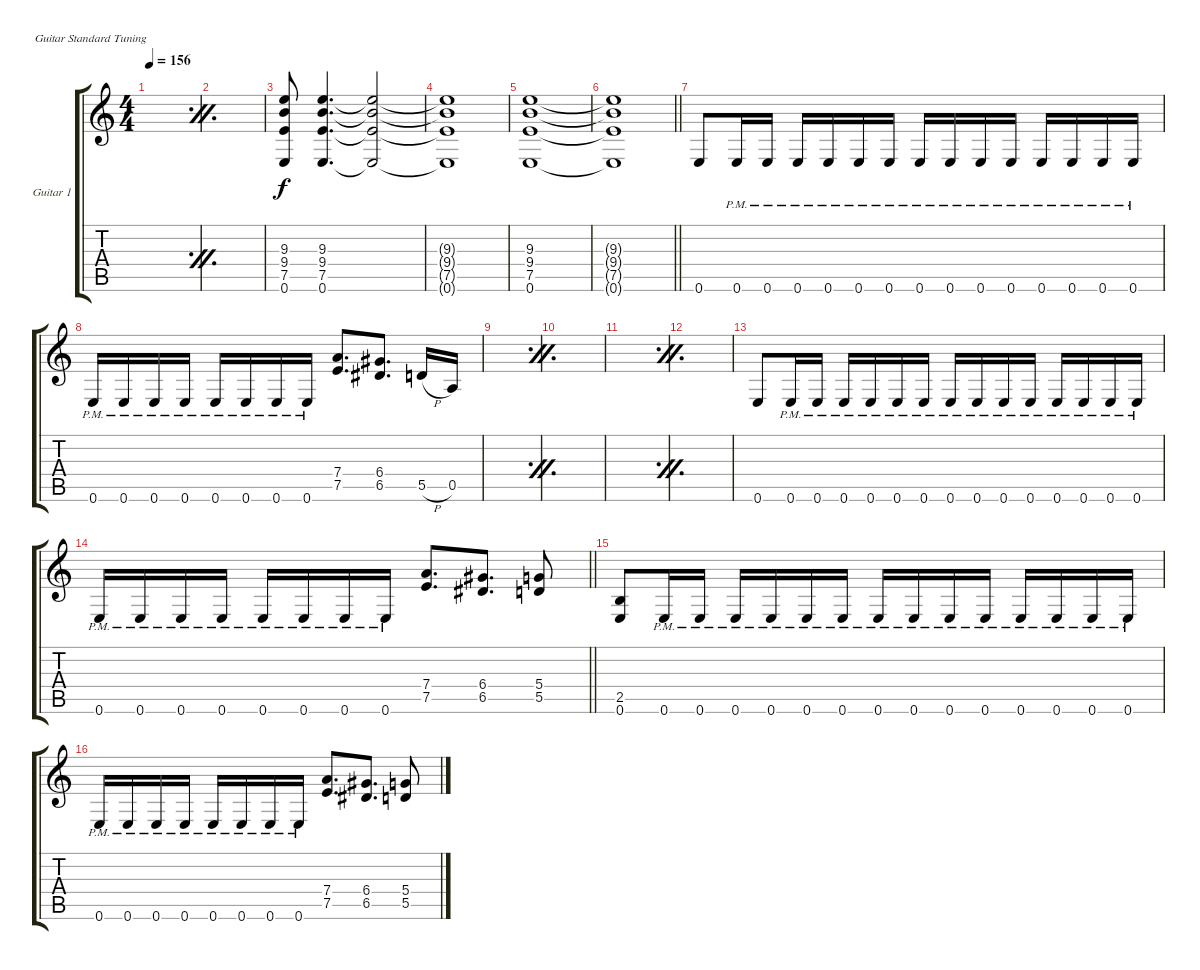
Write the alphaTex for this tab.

\bracketExtendMode groupsimilarinstruments
\firstSystemTrackNameOrientation horizontal
\otherSystemsTrackNameOrientation horizontal
\track ("Guitar 1" "Guitar 1") {instrument overdrivenguitar}
\staff {score tabs}
\tuning (E4 B3 G3 D3 A2 E2)
\ts (4 4)
\tempo 156
\clef g2
\simile firstofdouble
\ks c
|
\simile secondofdouble
|
(9.3 9.4 7.5 0.6).8 (9.3 9.4 7.5 0.6).4{d} (9.3{t} 9.4{t} 7.5{t} 0.6{t}).2 |
(9.3{t} 9.4{t} 7.5{t} 0.6{t}).1 |
(9.3 9.4 7.5 0.6).1 |
\barLineRight lightlight
(9.3{t} 9.4{t} 7.5{t} 0.6{t}).1 |
0.6.8 0.6{pm}.16 0.6{pm}.16 0.6{pm}.16 0.6{pm}.16 0.6{pm}.16 0.6{pm}.16 0.6{pm}.16 0.6{pm}.16 0.6{pm}.16 0.6{pm}.16 0.6{pm}.16 0.6{pm}.16 0.6{pm}.16 0.6{pm}.16 |
0.6{pm}.16 0.6{pm}.16 0.6{pm}.16 0.6{pm}.16 0.6{pm}.16 0.6{pm}.16 0.6{pm}.16 0.6{pm}.16 (7.4 7.5).8{d} (6.4 6.5).8{d} 5.5{h}.16 0.5.16 |
\simile firstofdouble
|
\simile secondofdouble
|
\simile firstofdouble
|
\simile secondofdouble
|
\simile none
0.6.8 0.6{pm}.16 0.6{pm}.16 0.6{pm}.16 0.6{pm}.16 0.6{pm}.16 0.6{pm}.16 0.6{pm}.16 0.6{pm}.16 0.6{pm}.16 0.6{pm}.16 0.6{pm}.16 0.6{pm}.16 0.6{pm}.16 0.6{pm}.16 |
\barLineRight lightlight
0.6{pm}.16 0.6{pm}.16 0.6{pm}.16 0.6{pm}.16 0.6{pm}.16 0.6{pm}.16 0.6{pm}.16 0.6{pm}.16 (7.4 7.5).8{d} (6.4 6.5).8{d} (5.4 5.5).8 |
(2.5 0.6).8 0.6{pm}.16 0.6{pm}.16 0.6{pm}.16 0.6{pm}.16 0.6{pm}.16 0.6{pm}.16 0.6{pm}.16 0.6{pm}.16 0.6{pm}.16 0.6{pm}.16 0.6{pm}.16 0.6{pm}.16 0.6{pm}.16 0.6{pm}.16 |
0.6{pm}.16 0.6{pm}.16 0.6{pm}.16 0.6{pm}.16 0.6{pm}.16 0.6{pm}.16 0.6{pm}.16 0.6{pm}.16 (7.4 7.5).8{d} (6.4 6.5).8{d} (5.4 5.5).8
